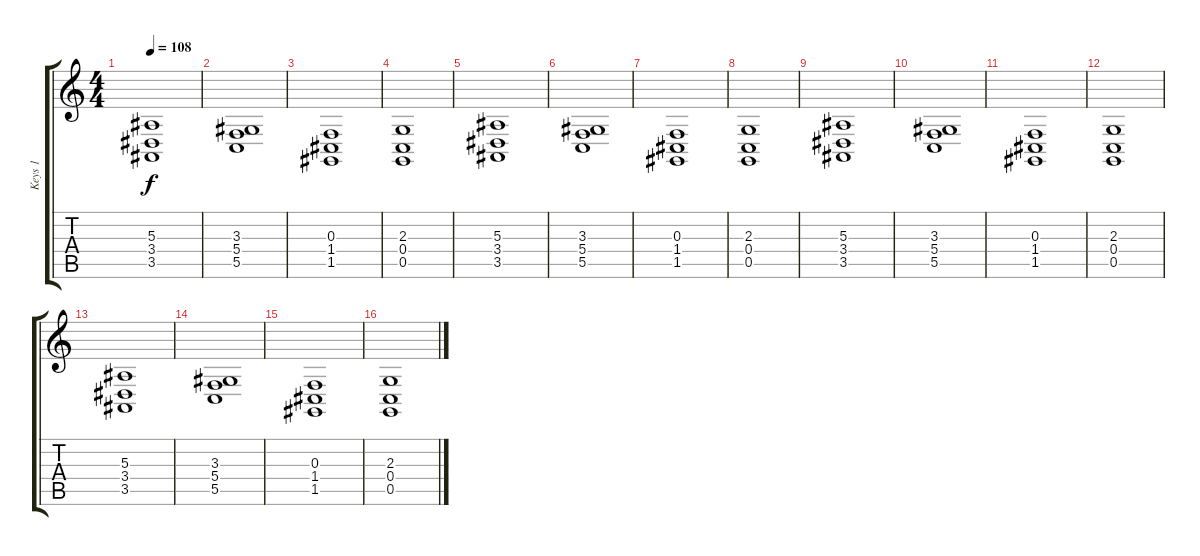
\track ("Keys 1" "Keys 1") {instrument pad2warm}
\staff {score tabs}
\tuning (D4 A3 F3 C3 G2 C2) {hide}
\ts (4 4)
\tempo 108
\clef g2
\ks c
(5.3 3.4 3.5).1{dy f} |
(3.3 5.4 5.5).1 |
(0.3 1.4 1.5).1 |
(2.3 0.4 0.5).1 |
(5.3 3.4 3.5).1 |
(3.3 5.4 5.5).1 |
(0.3 1.4 1.5).1 |
(2.3 0.4 0.5).1 |
(5.3 3.4 3.5).1 |
(3.3 5.4 5.5).1 |
(0.3 1.4 1.5).1 |
(2.3 0.4 0.5).1 |
(5.3 3.4 3.5).1 |
(3.3 5.4 5.5).1 |
(0.3 1.4 1.5).1 |
(2.3 0.4 0.5).1
